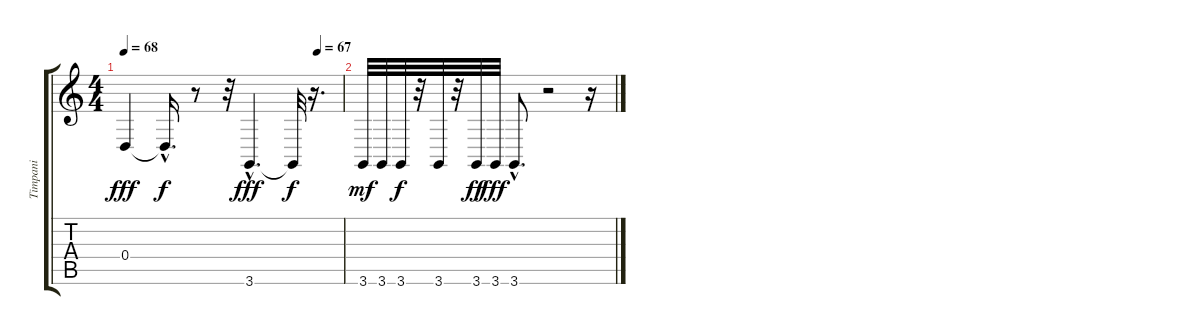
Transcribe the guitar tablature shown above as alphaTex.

\track ("Timpani" "Timpani") {instrument timpani}
\staff {score tabs}
\tuning (E4 B3 G3 D3 A2 E2) {hide}
\ts (4 4)
\tempo 68
\tempo (67 0.8854166666666666)
\clef g2
\ks c
0.4.4{dy fff} 0.4{hac t}.16{d dy f} r.8 r.32 3.6{hac}.4{d dy fff} 3.6{t}.32{dy f} r.16{d} |
3.6.32{dy mf} 3.6.32 3.6.32{dy f} r.32 3.6.32 r.32 3.6.32{dy ff} 3.6.32{dy fff} 3.6{hac}.8{d} r.2 r.16
